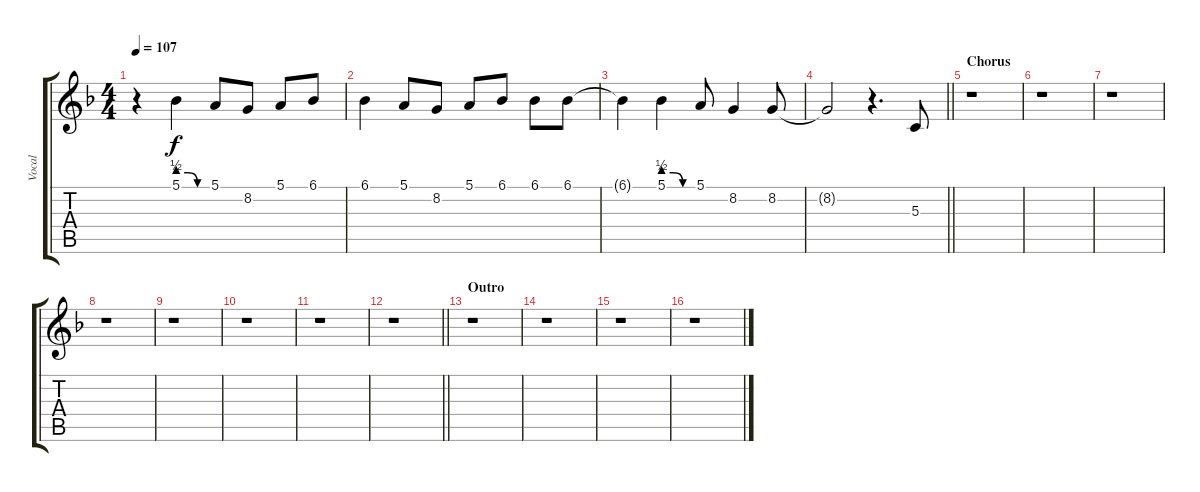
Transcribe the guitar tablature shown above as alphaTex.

\track ("Vocal" "Vocal") {instrument frenchhorn}
\staff {score tabs}
\tuning (E4 B3 G3 D3 A2 E2) {hide}
\ts (4 4)
\tempo 107
\clef g2
\ks f
r.4{dy f} 5.1{be (custom 0 2 20 2 40 0 60 0)}.4 5.1.8 8.2.8 5.1.8 6.1.8 |
6.1.4 5.1.8 8.2.8 5.1.8 6.1.8 6.1.8 6.1.8 |
6.1{t}.4 5.1{be (custom 0 2 20 2 40 0 60 0)}.4 5.1.8 8.2.4 8.2.8 |
\barLineRight lightlight
8.2{t}.2 r.4{d} 5.3.8 |
\section ("" "Chorus")
r.1 |
r.1 |
r.1 |
r.1 |
r.1 |
r.1 |
r.1 |
\barLineRight lightlight
r.1 |
\section ("" "Outro")
r.1 |
r.1 |
r.1 |
r.1
